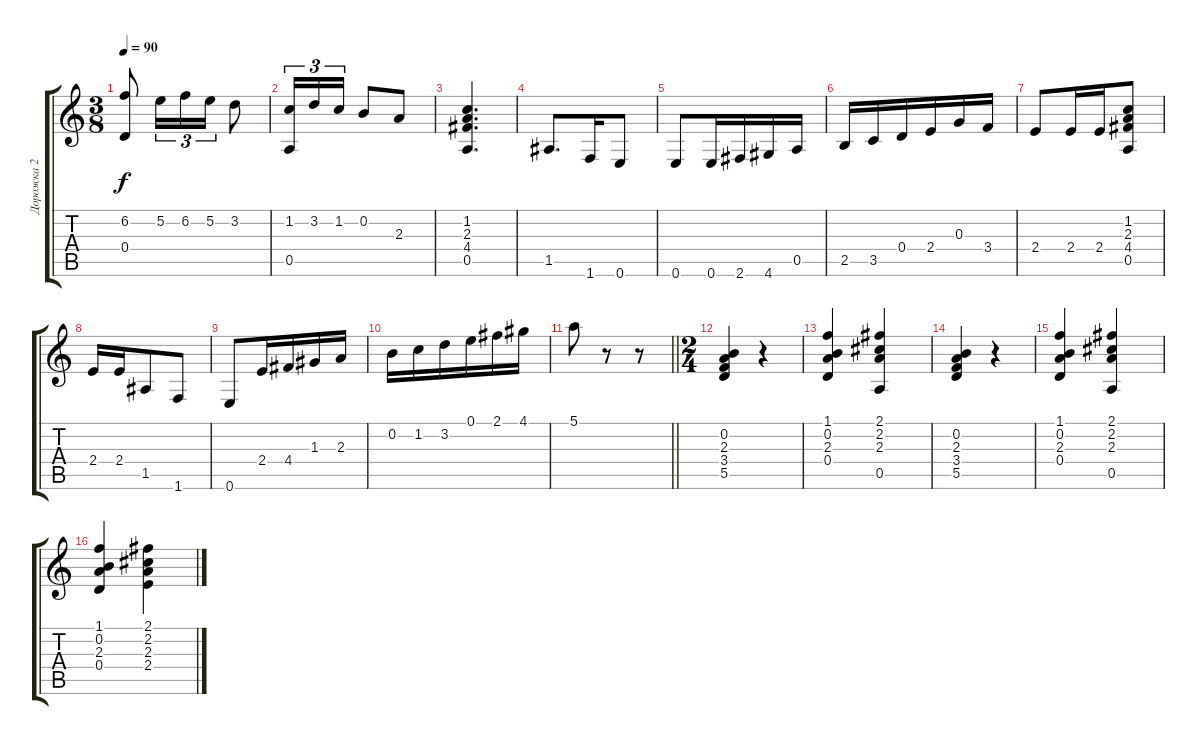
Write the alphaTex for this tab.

\track ("Дорожка 2" "Дорожка 2") {instrument acousticguitarsteel}
\staff {score tabs}
\tuning (E4 B3 G3 D3 A2 E2) {hide}
\ts (3 8)
\tempo 90
\clef g2
\ks c
(6.2 0.4).8{dy f} 5.2.16{tu (3 2)} 6.2.16{tu (3 2)} 5.2.16{tu (3 2)} 3.2.8 |
(1.2 0.5).16{tu (3 2)} 3.2.16{tu (3 2)} 1.2.16{tu (3 2)} 0.2.8 2.3.8 |
(1.2 2.3 4.4 0.5).4{d} |
1.5.8{d} 1.6.16 0.6.8 |
0.6.8 0.6.16 2.6.16 4.6.16 0.5.16 |
2.5.16 3.5.16 0.4.16 2.4.16 0.3.16 3.4.16 |
2.4.8 2.4.16 2.4.16 (1.2 2.3 4.4 0.5).8 |
2.4.16 2.4.16 1.5.8 1.6.8 |
0.6.8 2.4.16 4.4.16 1.3.16 2.3.16 |
0.2.16 1.2.16 3.2.16 0.1.16 2.1.16 4.1.16 |
\barLineRight lightlight
5.1.8 r.8 r.8 |
\ts (2 4)
(0.2 2.3 3.4 5.5).4 r.4 |
(1.1 0.2 2.3 0.4).4 (2.1 2.2 2.3 0.5).4 |
(0.2 2.3 3.4 5.5).4 r.4 |
(1.1 0.2 2.3 0.4).4 (2.1 2.2 2.3 0.5).4 |
(1.1 0.2 2.3 0.4).4 (2.1 2.2 2.3 2.4).4
